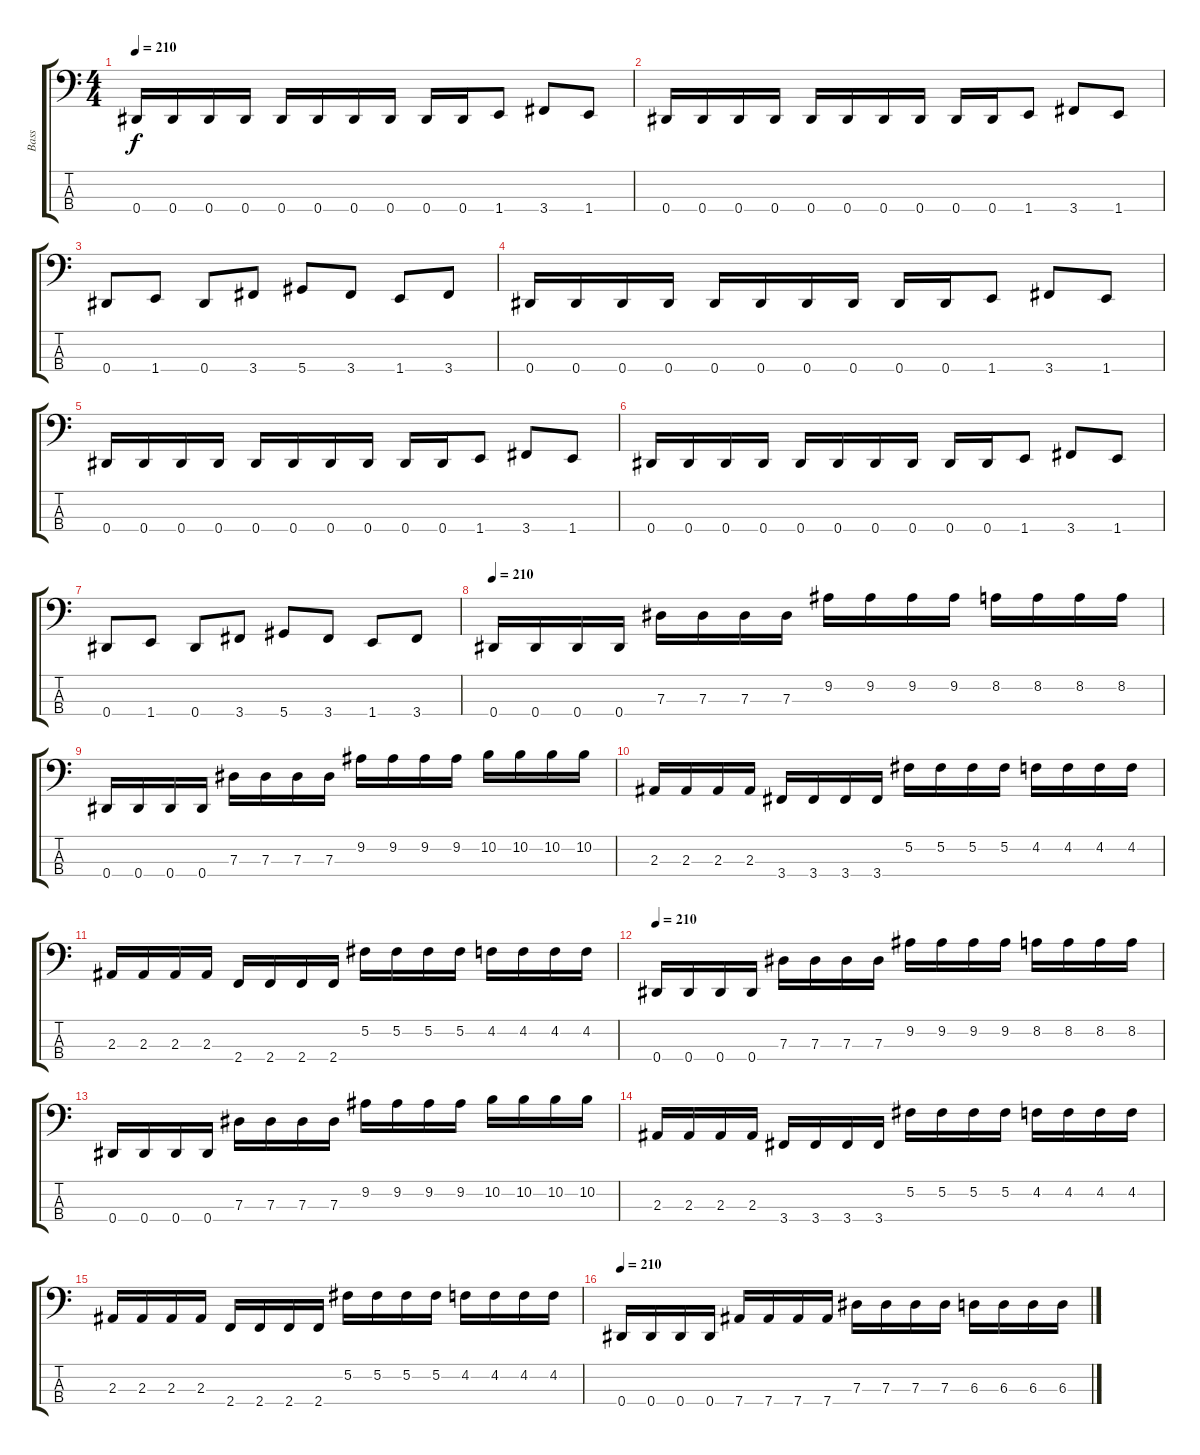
\track ("Bass" "Bass") {instrument electricbasspick}
\staff {score tabs}
\tuning (Gb2 Db2 Ab1 Eb1) {hide}
\ts (4 4)
\tempo 210
\clef f4
\ks c
0.4.16{dy f} 0.4.16 0.4.16 0.4.16 0.4.16 0.4.16 0.4.16 0.4.16 0.4.16 0.4.16 1.4.8 3.4.8 1.4.8 |
0.4.16 0.4.16 0.4.16 0.4.16 0.4.16 0.4.16 0.4.16 0.4.16 0.4.16 0.4.16 1.4.8 3.4.8 1.4.8 |
0.4.8 1.4.8 0.4.8 3.4.8 5.4.8 3.4.8 1.4.8 3.4.8 |
0.4.16 0.4.16 0.4.16 0.4.16 0.4.16 0.4.16 0.4.16 0.4.16 0.4.16 0.4.16 1.4.8 3.4.8 1.4.8 |
0.4.16 0.4.16 0.4.16 0.4.16 0.4.16 0.4.16 0.4.16 0.4.16 0.4.16 0.4.16 1.4.8 3.4.8 1.4.8 |
0.4.16 0.4.16 0.4.16 0.4.16 0.4.16 0.4.16 0.4.16 0.4.16 0.4.16 0.4.16 1.4.8 3.4.8 1.4.8 |
0.4.8 1.4.8 0.4.8 3.4.8 5.4.8 3.4.8 1.4.8 3.4.8 |
\tempo 210
0.4.16 0.4.16 0.4.16 0.4.16 7.3.16 7.3.16 7.3.16 7.3.16 9.2.16 9.2.16 9.2.16 9.2.16 8.2.16 8.2.16 8.2.16 8.2.16 |
0.4.16 0.4.16 0.4.16 0.4.16 7.3.16 7.3.16 7.3.16 7.3.16 9.2.16 9.2.16 9.2.16 9.2.16 10.2.16 10.2.16 10.2.16 10.2.16 |
2.3.16 2.3.16 2.3.16 2.3.16 3.4.16 3.4.16 3.4.16 3.4.16 5.2.16 5.2.16 5.2.16 5.2.16 4.2.16 4.2.16 4.2.16 4.2.16 |
2.3.16 2.3.16 2.3.16 2.3.16 2.4.16 2.4.16 2.4.16 2.4.16 5.2.16 5.2.16 5.2.16 5.2.16 4.2.16 4.2.16 4.2.16 4.2.16 |
\tempo 210
0.4.16 0.4.16 0.4.16 0.4.16 7.3.16 7.3.16 7.3.16 7.3.16 9.2.16 9.2.16 9.2.16 9.2.16 8.2.16 8.2.16 8.2.16 8.2.16 |
0.4.16 0.4.16 0.4.16 0.4.16 7.3.16 7.3.16 7.3.16 7.3.16 9.2.16 9.2.16 9.2.16 9.2.16 10.2.16 10.2.16 10.2.16 10.2.16 |
2.3.16 2.3.16 2.3.16 2.3.16 3.4.16 3.4.16 3.4.16 3.4.16 5.2.16 5.2.16 5.2.16 5.2.16 4.2.16 4.2.16 4.2.16 4.2.16 |
2.3.16 2.3.16 2.3.16 2.3.16 2.4.16 2.4.16 2.4.16 2.4.16 5.2.16 5.2.16 5.2.16 5.2.16 4.2.16 4.2.16 4.2.16 4.2.16 |
\tempo 210
0.4.16 0.4.16 0.4.16 0.4.16 7.4.16 7.4.16 7.4.16 7.4.16 7.3.16 7.3.16 7.3.16 7.3.16 6.3.16 6.3.16 6.3.16 6.3.16
